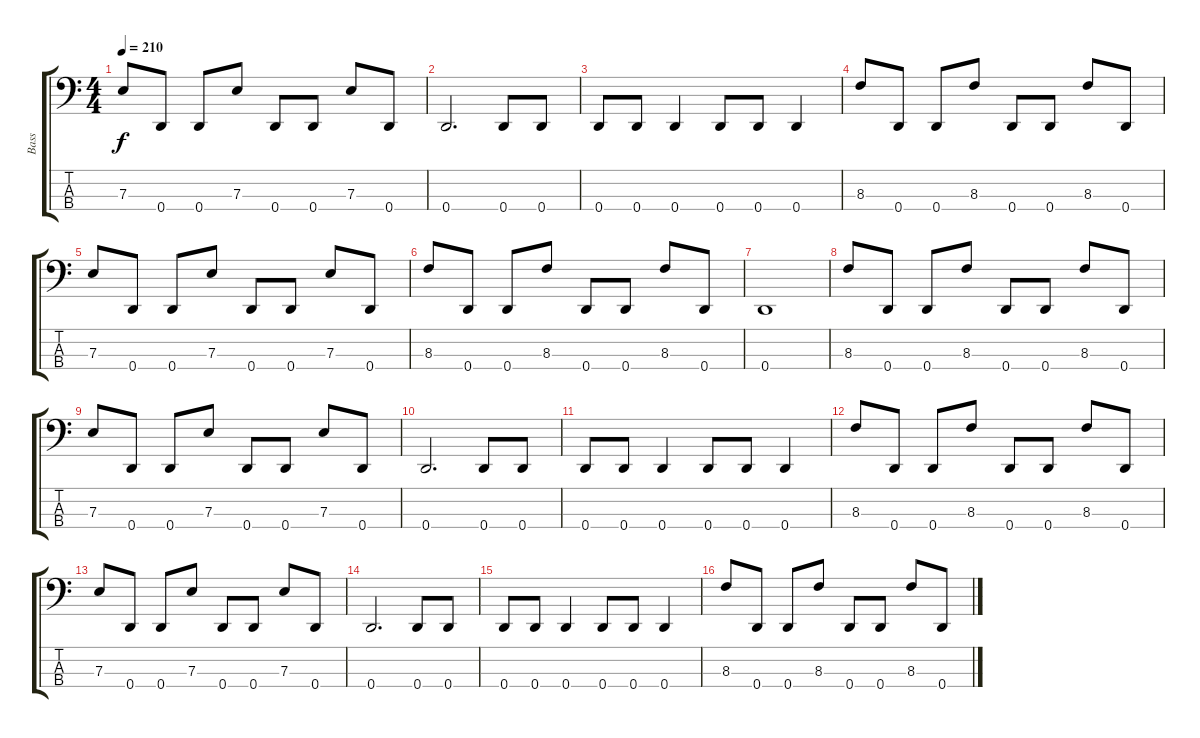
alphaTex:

\track ("Bass" "Bass") {instrument electricbasspick}
\staff {score tabs}
\tuning (G2 D2 A1 D1) {hide}
\ts (4 4)
\tempo 210
\clef f4
\ks c
7.3.8{dy f} 0.4.8 0.4.8 7.3.8 0.4.8 0.4.8 7.3.8 0.4.8 |
0.4.2{d} 0.4.8 0.4.8 |
0.4.8 0.4.8 0.4.4 0.4.8 0.4.8 0.4.4 |
8.3.8 0.4.8 0.4.8 8.3.8 0.4.8 0.4.8 8.3.8 0.4.8 |
7.3.8 0.4.8 0.4.8 7.3.8 0.4.8 0.4.8 7.3.8 0.4.8 |
8.3.8 0.4.8 0.4.8 8.3.8 0.4.8 0.4.8 8.3.8 0.4.8 |
0.4.1 |
8.3.8 0.4.8 0.4.8 8.3.8 0.4.8 0.4.8 8.3.8 0.4.8 |
7.3.8 0.4.8 0.4.8 7.3.8 0.4.8 0.4.8 7.3.8 0.4.8 |
0.4.2{d} 0.4.8 0.4.8 |
0.4.8 0.4.8 0.4.4 0.4.8 0.4.8 0.4.4 |
8.3.8 0.4.8 0.4.8 8.3.8 0.4.8 0.4.8 8.3.8 0.4.8 |
7.3.8 0.4.8 0.4.8 7.3.8 0.4.8 0.4.8 7.3.8 0.4.8 |
0.4.2{d} 0.4.8 0.4.8 |
0.4.8 0.4.8 0.4.4 0.4.8 0.4.8 0.4.4 |
8.3.8 0.4.8 0.4.8 8.3.8 0.4.8 0.4.8 8.3.8 0.4.8
